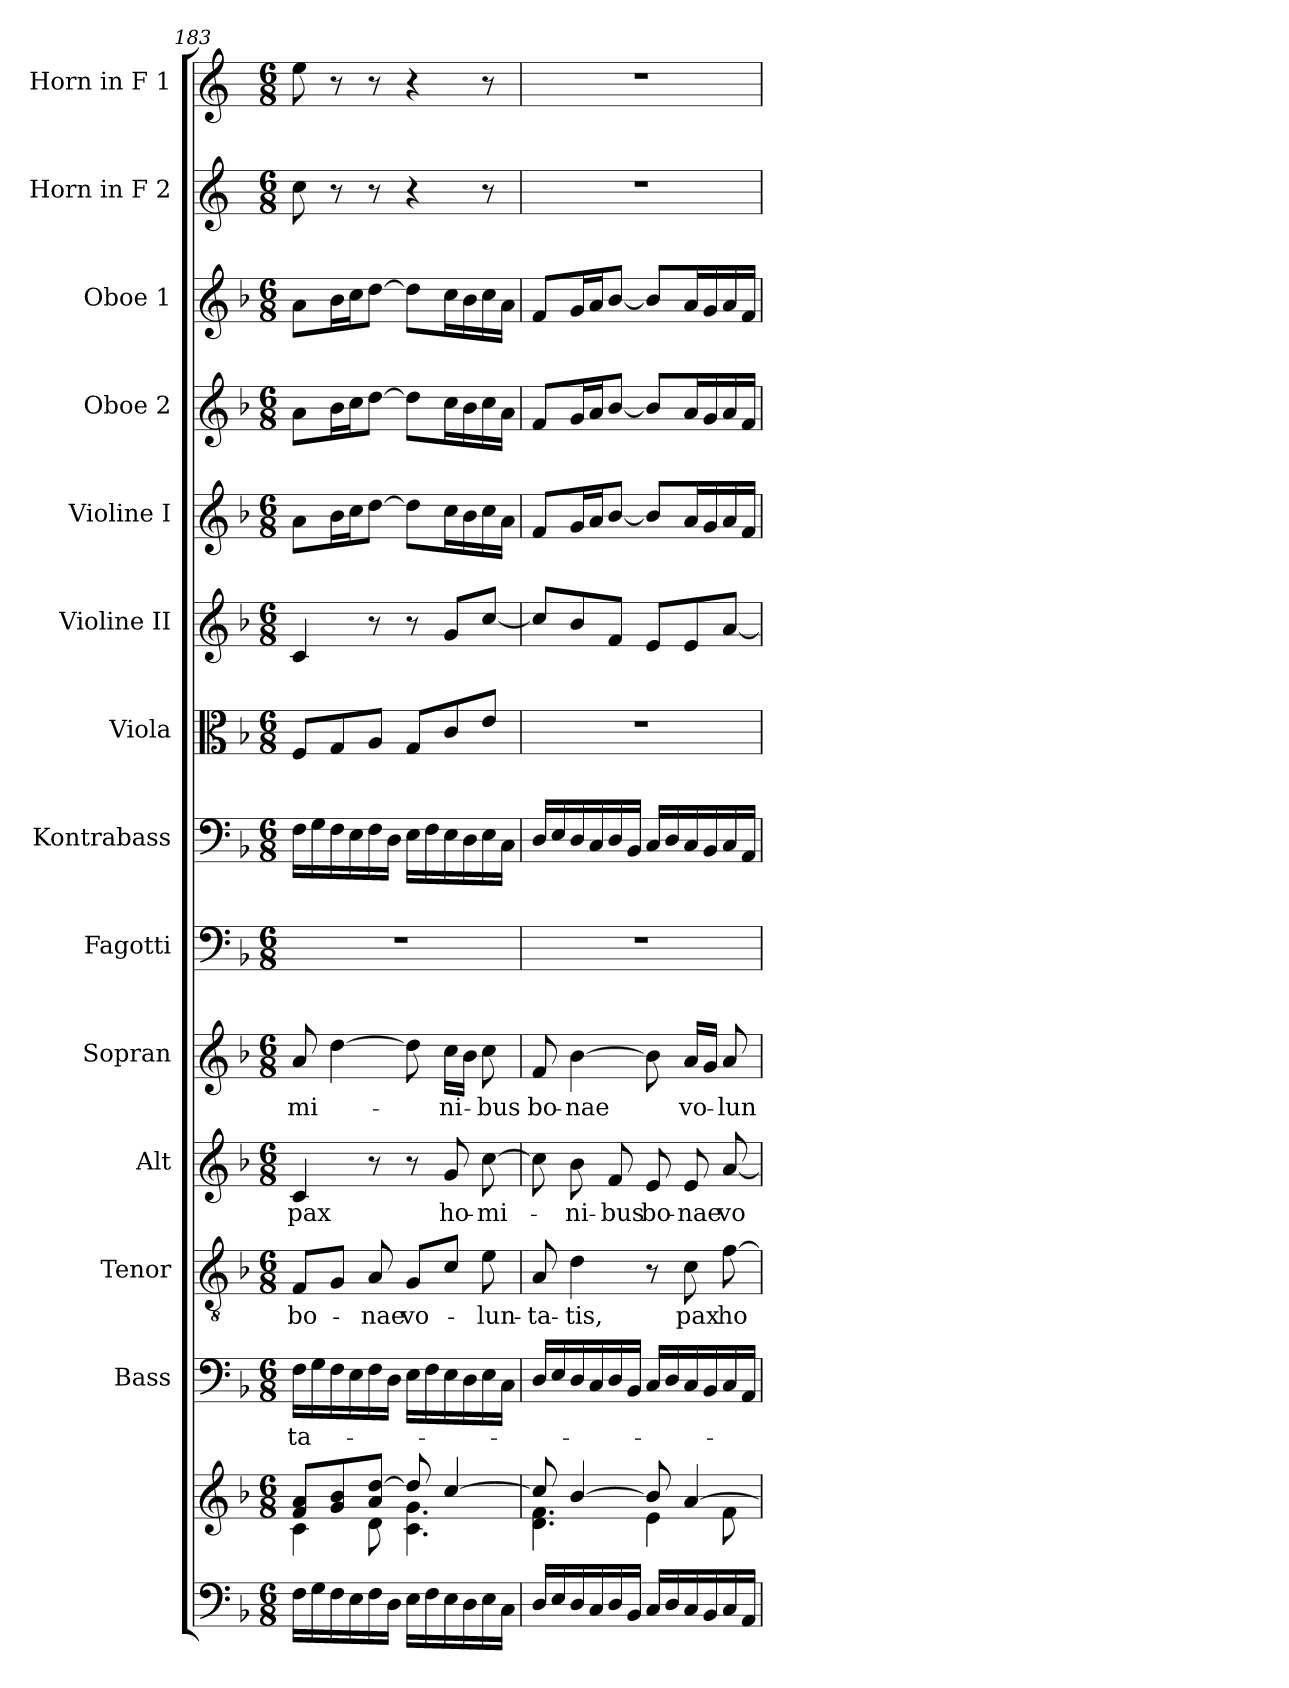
**kern	**kern	**kern	**text	**kern	**text	**kern	**text	**kern	**text	**kern	**kern	**kern	**kern	**kern	**kern	**kern	**kern	**kern
*part14	*part14	*part13	*part13	*part12	*part12	*part11	*part11	*part10	*part10	*part9	*part8	*part7	*part6	*part5	*part4	*part3	*part2	*part1
*staff15	*staff14	*staff13	*staff13	*staff12	*staff12	*staff11	*staff11	*staff10	*staff10	*staff9	*staff8	*staff7	*staff6	*staff5	*staff4	*staff3	*staff2	*staff1
*	*	*I"Bass	*	*I"Tenor	*	*I"Alt	*	*I"Sopran	*	*I"Fagotti	*I"Kontrabass	*I"Viola	*I"Violine II	*I"Violine I	*I"Oboe 2	*I"Oboe 1	*I"Horn in F 2	*I"Horn in F 1
*	*	*I'B.	*	*I'T.	*	*I'A.	*	*I'S.	*	*I'Fg.	*I'Kb.	*I'Vla.	*I'Vl. II	*I'Vl. I	*I'Ob. 2	*I'Ob. 1	*	*
*clefF4	*clefG2	*clefF4	*	*clefGv2	*	*clefG2	*	*clefG2	*	*clefF4	*clefF4	*clefC3	*clefG2	*clefG2	*clefG2	*clefG2	*clefG2	*clefG2
*	*	*	*	*	*	*	*	*	*	*	*ITrd7c12	*	*	*	*	*	*ITrd4c7	*ITrd4c7
*k[b-]	*k[b-]	*k[b-]	*	*k[b-]	*	*k[b-]	*	*k[b-]	*	*k[b-]	*k[b-]	*k[b-]	*k[b-]	*k[b-]	*k[b-]	*k[b-]	*k[b-]	*k[b-]
*F:	*F:	*F:	*	*F:	*	*F:	*	*F:	*	*F:	*F:	*F:	*F:	*F:	*F:	*F:	*F:	*F:
*M6/8	*M6/8	*M6/8	*	*M6/8	*	*M6/8	*	*M6/8	*	*M6/8	*M6/8	*M6/8	*M6/8	*M6/8	*M6/8	*M6/8	*M6/8	*M6/8
=183	=183	=183	=183	=183	=183	=183	=183	=183	=183	=183	=183	=183	=183	=183	=183	=183	=183	=183
*	*^	*	*	*	*	*	*	*	*	*	*	*	*	*	*	*	*	*
!	!	!	!	!LO:LY:b	!	!LO:LY:b	!	!LO:LY:b	!	!LO:LY:b	!	!	!	!	!	!	!	!	!
16F\LL	8f/ 8a/L	4c\	16F\LL	-ta-	8F/L	bo-	4c/	pax	8a/	-mi-	2.r	16FF\LL	8F/L	4c/	8a\L	8a\L	8a\L	8f\	8a\
16G\	.	.	16G\	.	.	.	.	.	.	.	.	16GG\	.	.	.	.	.	.	.
16F\	8g/ 8b-/	.	16F\	.	8G/J	.	.	.	[4dd\	.	.	16FF\	8G/	.	16b-\L	16b-\L	16b-\L	8r	8r
16E\	.	.	16E\	.	.	.	.	.	.	.	.	16EE\	.	.	16cc\J	16cc\J	16cc\J	.	.
!	!	!	!	!	!	!LO:LY:b	!	!	!	!	!	!	!	!	!	!	!	!	!
16F\	8a/ [>8dd/J	8d\	16F\	.	8A/	-nae	8r	.	.	.	.	16FF\	8A/J	8r	[8dd\J	[8dd\J	[8dd\J	8r	8r
16D\JJ	.	.	16D\JJ	.	.	.	.	.	.	.	.	16DD\JJ	.	.	.	.	.	.	.
!	!	!	!	!	!	!LO:LY:b	!	!	!	!	!	!	!	!	!	!	!	!	!
16E\LL	8dd/]	4.c\ 4.g\	16E\LL	.	8G/L	vo-	8r	.	8dd\]	.	.	16EE\LL	8G/L	8r	8dd\L]	8dd\L]	8dd\L]	4r	4r
16F\	.	.	16F\	.	.	.	.	.	.	.	.	16FF\	.	.	.	.	.	.	.
!	!	!	!	!	!	!	!	!LO:LY:b	!	!LO:LY:b	!	!	!	!	!	!	!	!	!
16E\	[>4cc/	.	16E\	.	8c/J	.	8g/	ho-	16cc\LL	-ni-	.	16EE\	8c/	8g/L	16cc\L	16cc\L	16cc\L	.	.
16D\	.	.	16D\	.	.	.	.	.	16b-\JJ	.	.	16DD\	.	.	16b-\	16b-\	16b-\	.	.
!	!	!	!	!	!	!LO:LY:b	!	!LO:LY:b	!	!LO:LY:b	!	!	!	!	!	!	!	!	!
16E\	.	.	16E\	.	8e\	-lun-	[8cc\	-mi-	8cc\	-bus	.	16EE\	8e/J	[8cc/J	16cc\	16cc\	16cc\	8r	8r
16C\JJ	.	.	16C\JJ	.	.	.	.	.	.	.	.	16CC\JJ	.	.	16a\JJ	16a\JJ	16a\JJ	.	.
=184	=184	=184	=184	=184	=184	=184	=184	=184	=184	=184	=184	=184	=184	=184	=184	=184	=184	=184	=184
!	!	!	!	!	!	!LO:LY:b	!	!	!	!LO:LY:b	!	!	!	!	!	!	!	!	!
16D/LL	8cc/]	4.d\ 4.f\	16D/LL	.	8A/	-ta-	8cc\]	.	8f/	bo-	2.r	16DD/LL	2.r	8cc/L]	8f/L	8f/L	8f/L	2.r	2.r
16E/	.	.	16E/	.	.	.	.	.	.	.	.	16EE/	.	.	.	.	.	.	.
!	!	!	!	!	!	!LO:LY:b	!	!LO:LY:b	!	!LO:LY:b	!	!	!	!	!	!	!	!	!
16D/	[>4b-/	.	16D/	.	4d\	-tis,	8b-\	-ni-	[4b-\	-nae	.	16DD/	.	8b-/	16g/L	16g/L	16g/L	.	.
16C/	.	.	16C/	.	.	.	.	.	.	.	.	16CC/	.	.	16a/J	16a/J	16a/J	.	.
!	!	!	!	!	!	!	!	!LO:LY:b	!	!	!	!	!	!	!	!	!	!	!
16D/	.	.	16D/	.	.	.	8f/	-bus	.	.	.	16DD/	.	8f/J	[8b-/J	[8b-/J	[8b-/J	.	.
16BB-/JJ	.	.	16BB-/JJ	.	.	.	.	.	.	.	.	16BBB-/JJ	.	.	.	.	.	.	.
!	!	!	!	!	!	!	!	!LO:LY:b	!	!	!	!	!	!	!	!	!	!	!
16C/LL	8b-/]	4e\	16C/LL	.	8r	.	8e/	bo-	8b-\]	.	.	16CC/LL	.	8e/L	8b-/L]	8b-/L]	8b-/L]	.	.
16D/	.	.	16D/	.	.	.	.	.	.	.	.	16DD/	.	.	.	.	.	.	.
!	!	!	!	!	!	!LO:LY:b	!	!LO:LY:b	!	!LO:LY:b	!	!	!	!	!	!	!	!	!
16C/	[>4a/	.	16C/	.	8c\	pax	8e/	-nae	16a/LL	vo-	.	16CC/	.	8e/	16a/L	16a/L	16a/L	.	.
16BB-/	.	.	16BB-/	.	.	.	.	.	16g/JJ	.	.	16BBB-/	.	.	16g/	16g/	16g/	.	.
!	!	!	!	!	!	!LO:LY:b	!	!LO:LY:b	!	!LO:LY:b	!	!	!	!	!	!	!	!	!
16C/	.	8f\	16C/	.	[8f\	ho-	[8a/	vo-	8a/	-lun-	.	16CC/	.	[8a/J	16a/	16a/	16a/	.	.
16AA/JJ	.	.	16AA/JJ	.	.	.	.	.	.	.	.	16AAA/JJ	.	.	16f/JJ	16f/JJ	16f/JJ	.	.
*	*v	*v	*	*	*	*	*	*	*	*	*	*	*	*	*	*	*	*	*
=	=	=	=	=	=	=	=	=	=	=	=	=	=	=	=	=	=	=
*-	*-	*-	*-	*-	*-	*-	*-	*-	*-	*-	*-	*-	*-	*-	*-	*-	*-	*-
